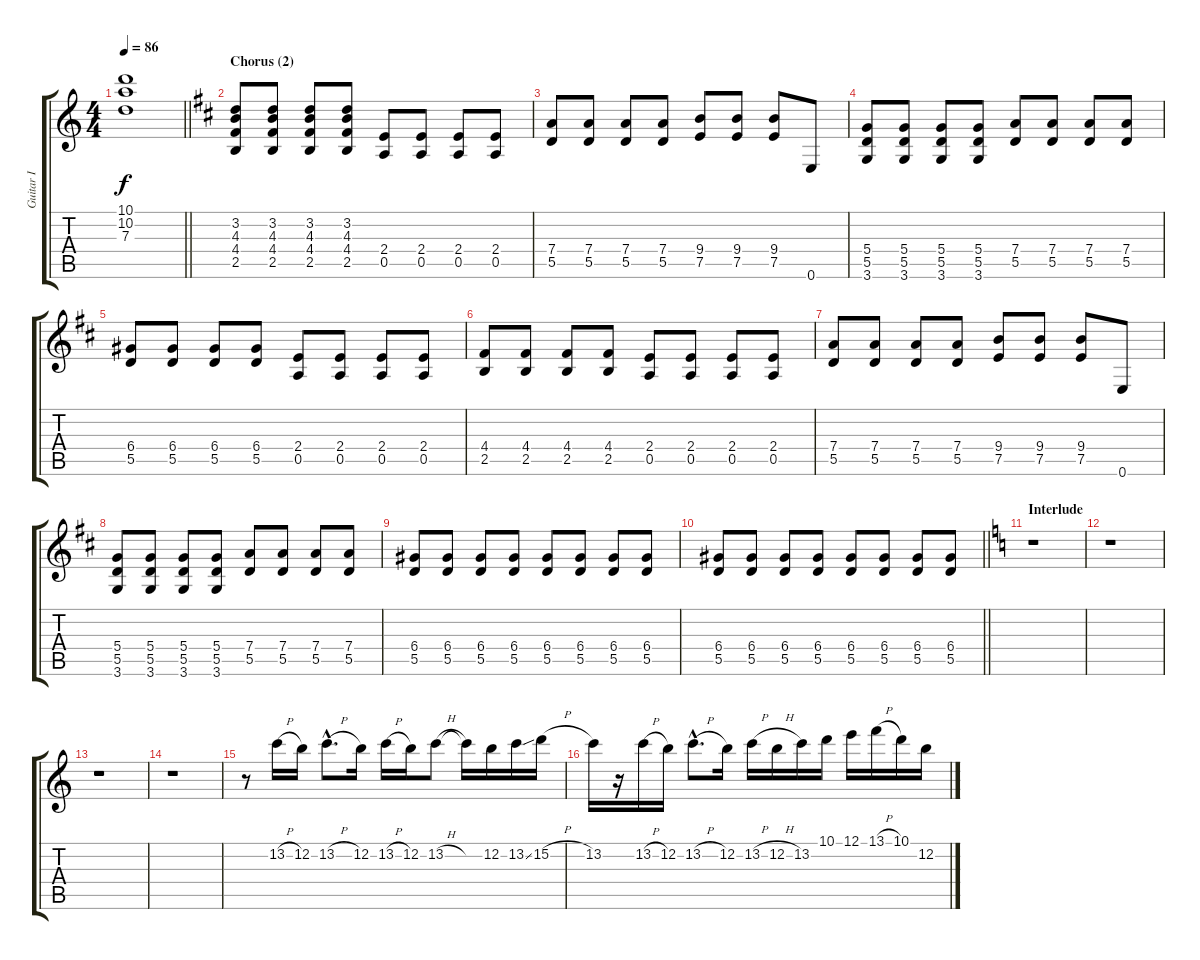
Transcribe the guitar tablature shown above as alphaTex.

\track ("Guitar I" "Guitar I") {instrument electricguitarjazz}
\staff {score tabs}
\tuning (E4 B3 G3 D3 A2 E2) {hide}
\ts (4 4)
\tempo 86
\clef g2
\barLineRight lightlight
\ks aminor
(10.1{t} 10.2{t} 7.3{t}).1{dy f} |
\section ("" "Chorus (2)")
\ks bminor
(3.2 4.3 4.4 2.5).8{instrument distortionguitar} (3.2 4.3 4.4 2.5).8 (3.2 4.3 4.4 2.5).8 (3.2 4.3 4.4 2.5).8 (2.4 0.5).8 (2.4 0.5).8 (2.4 0.5).8 (2.4 0.5).8 |
(7.4 5.5).8 (7.4 5.5).8 (7.4 5.5).8 (7.4 5.5).8 (9.4 7.5).8 (9.4 7.5).8 (9.4 7.5).8 0.6.8 |
(5.4 5.5 3.6).8 (5.4 5.5 3.6).8 (5.4 5.5 3.6).8 (5.4 5.5 3.6).8 (7.4 5.5).8 (7.4 5.5).8 (7.4 5.5).8 (7.4 5.5).8 |
(6.4 5.5).8 (6.4 5.5).8 (6.4 5.5).8 (6.4 5.5).8 (2.4 0.5).8 (2.4 0.5).8 (2.4 0.5).8 (2.4 0.5).8 |
(4.4 2.5).8 (4.4 2.5).8 (4.4 2.5).8 (4.4 2.5).8 (2.4 0.5).8 (2.4 0.5).8 (2.4 0.5).8 (2.4 0.5).8 |
(7.4 5.5).8 (7.4 5.5).8 (7.4 5.5).8 (7.4 5.5).8 (9.4 7.5).8 (9.4 7.5).8 (9.4 7.5).8 0.6.8 |
(5.4 5.5 3.6).8 (5.4 5.5 3.6).8 (5.4 5.5 3.6).8 (5.4 5.5 3.6).8 (7.4 5.5).8 (7.4 5.5).8 (7.4 5.5).8 (7.4 5.5).8 |
(6.4 5.5).8 (6.4 5.5).8 (6.4 5.5).8 (6.4 5.5).8 (6.4 5.5).8 (6.4 5.5).8 (6.4 5.5).8 (6.4 5.5).8 |
\barLineRight lightlight
(6.4 5.5).8 (6.4 5.5).8 (6.4 5.5).8 (6.4 5.5).8 (6.4 5.5).8 (6.4 5.5).8 (6.4 5.5).8 (6.4 5.5).8 |
\section ("" "Interlude")
\ks aminor
r.1{instrument electricguitarjazz} |
r.1 |
r.1 |
r.1 |
r.8 13.2{h}.16 12.2.16 13.2{h hac}.8{d} 12.2.16 13.2{h}.16 12.2.16 13.2{h}.8 13.2{t}.16 12.2.16 13.2{ss}.16 15.2{h}.16 |
13.2.16 r.16 13.2{h}.16 12.2.16 13.2{h hac}.8{d} 12.2.16 13.2{h}.16 12.2{h}.16 13.2.16 10.1.16 12.1.16 13.1{h}.16 10.1.16 12.2.16
